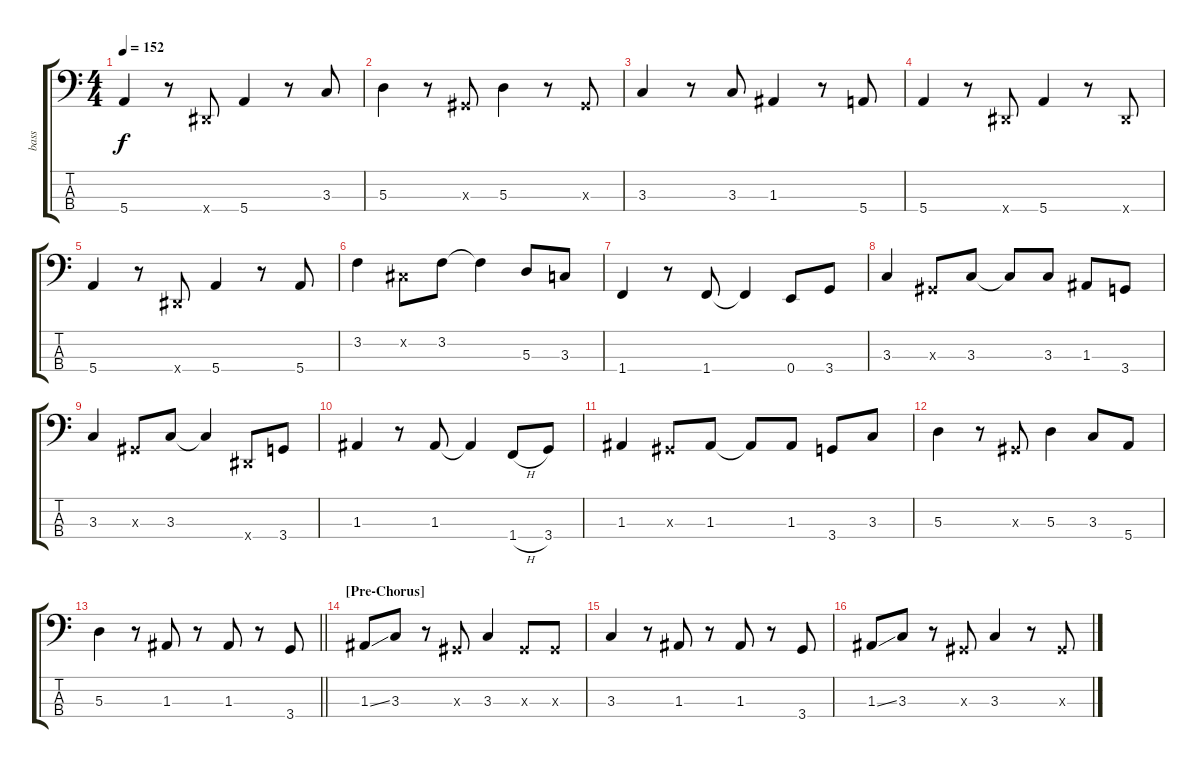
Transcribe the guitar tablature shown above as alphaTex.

\track ("bass" "bass") {instrument electricbassfinger}
\staff {score tabs}
\tuning (G2 D2 A1 E1) {hide}
\ts (4 4)
\tempo 152
\clef f4
\ks c
5.4.4{dy f} r.8 -1.4{x}.8 5.4.4 r.8 3.3.8 |
5.3.4 r.8 -1.3{x}.8 5.3.4 r.8 -1.3{x}.8 |
3.3.4 r.8 3.3.8 1.3.4 r.8 5.4.8 |
5.4.4 r.8 -1.4{x}.8 5.4.4 r.8 -1.4{x}.8 |
5.4.4 r.8 -1.4{x}.8 5.4.4 r.8 5.4.8 |
3.2.4 -1.2{x}.8 3.2.8 3.2{t}.4 5.3.8 3.3.8 |
1.4.4 r.8 1.4.8 1.4{t}.4 0.4.8 3.4.8 |
3.3.4 -1.3{x}.8 3.3.8 3.3{t}.8 3.3.8 1.3.8 3.4.8 |
3.3.4 -1.3{x}.8 3.3.8 3.3{t}.4 -1.4{x}.8 3.4.8 |
1.3.4 r.8 1.3.8 1.3{t}.4 1.4{h}.8 3.4.8 |
1.3.4 -1.3{x}.8 1.3.8 1.3{t}.8 1.3.8 3.4.8 3.3.8 |
5.3.4 r.8 -1.3{x}.8 5.3.4 3.3.8 5.4.8 |
\barLineRight lightlight
5.3.4 r.8 1.3.8 r.8 1.3.8 r.8 3.4.8 |
\section ("" "[Pre-Chorus]")
1.3{ss}.8 3.3.8 r.8 -1.3{x}.8 3.3.4 -1.3{x}.8 -1.3{x}.8 |
3.3.4 r.8 1.3.8 r.8 1.3.8 r.8 3.4.8 |
1.3{ss}.8 3.3.8 r.8 -1.3{x}.8 3.3.4 r.8 -1.3{x}.8
